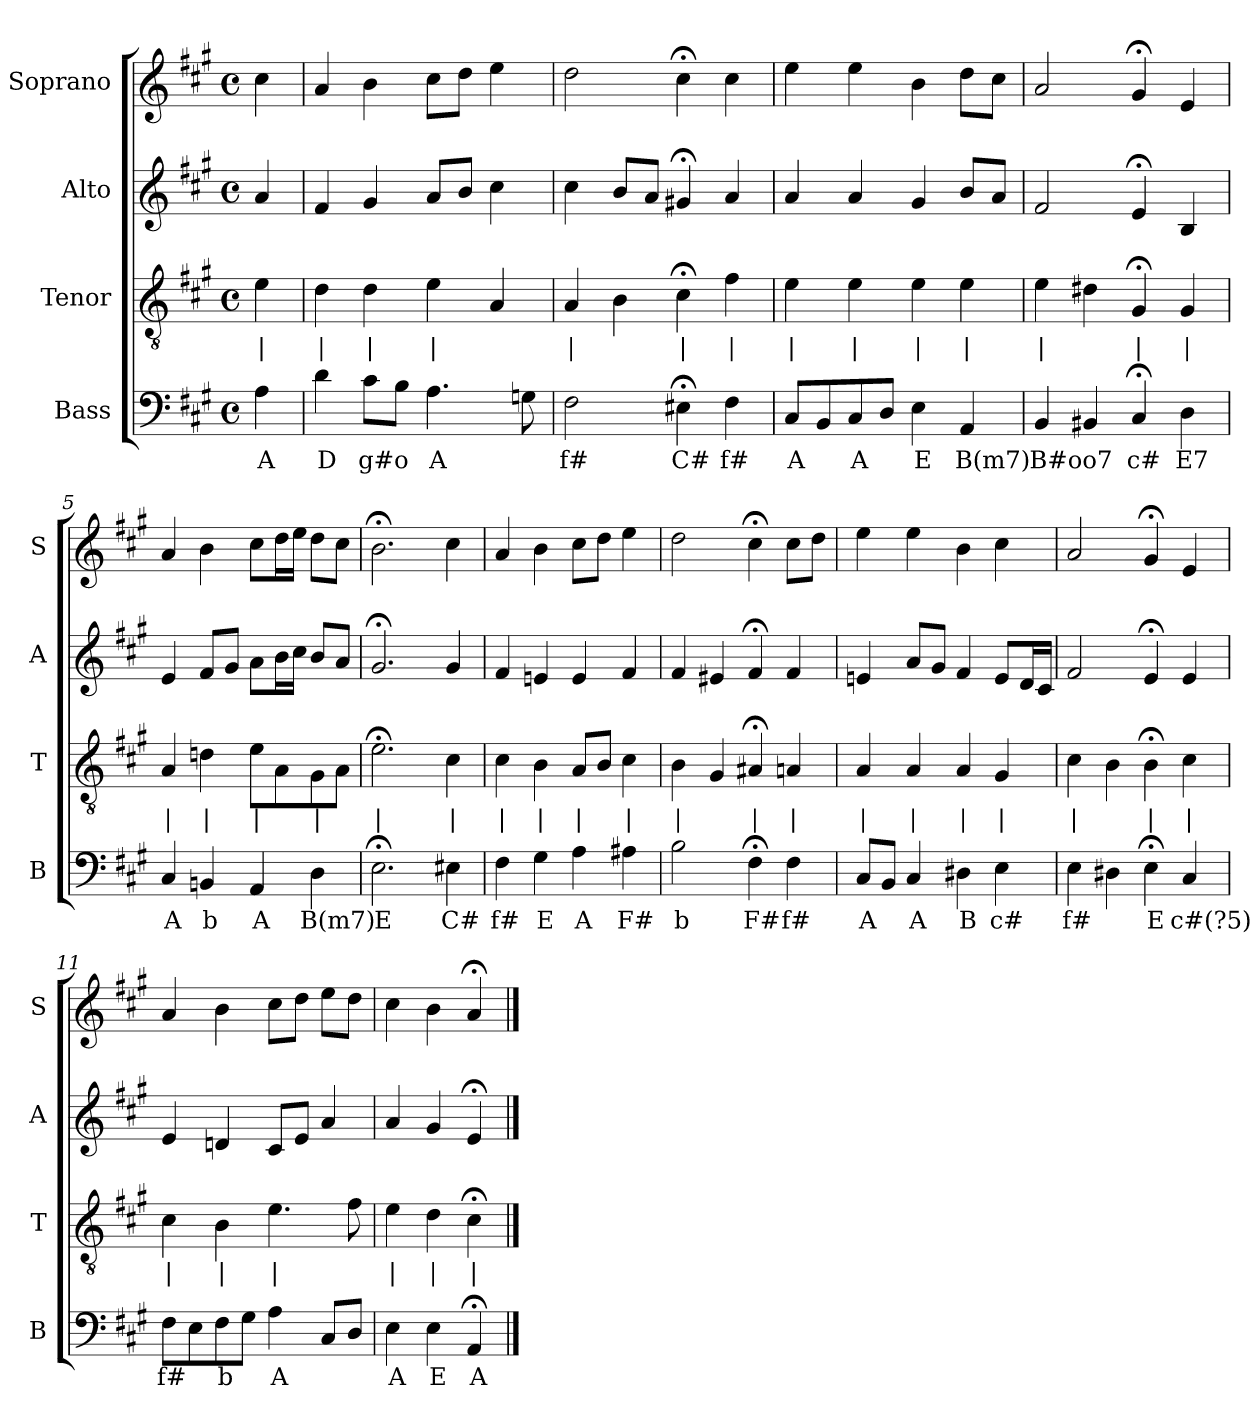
**kern	**text	**kern	**text	**kern	**kern
*part4	*part4	*part3	*part3	*part2	*part1
*staff4	*staff4	*staff3	*staff3	*staff2	*staff1
*I"Bass	*	*I"Tenor	*	*I"Alto	*I"Soprano
*I'B	*	*I'T	*	*I'A	*I'S
*clefF4	*	*clefGv2	*	*clefG2	*clefG2
*k[f#c#g#]	*	*k[f#c#g#]	*	*k[f#c#g#]	*k[f#c#g#]
*A:	*	*A:	*	*A:	*A:
*M4/4	*	*M4/4	*	*M4/4	*M4/4
*met(c)	*	*met(c)	*	*met(c)	*met(c)
*MM100	*	*MM100	*	*MM100	*MM100
=	=	=	=	=	=
4A	A	4e	|	4a	4cc#
=1	=1	=1	=1	=1	=1
4d	D	4d	|	4f#	4a
8c#L	g#o	4d	|	4g#	4b
8BJ	.	.	.	.	.
4.A	A	4e	|	8aL	8cc#L
.	.	.	.	8bJ	8ddJ
.	.	4A	.	4cc#	4ee
8Gn	.	.	.	.	.
=2	=2	=2	=2	=2	=2
2F#	f#	4A	|	4cc#	2dd
.	.	4B	.	8bL	.
.	.	.	.	8aJ	.
4E#X;<	C#	4c#;<	|	4g#X;<	4cc#;<
4F#	f#	4f#	|	4a	4cc#
=3	=3	=3	=3	=3	=3
8C#L	A	4e	|	4a	4ee
8BB	.	.	.	.	.
8C#	A	4e	|	4a	4ee
8DJ	.	.	.	.	.
4E	E	4e	|	4g#	4b
4AA	B(m7)	4e	|	8bL	8ddL
.	.	.	.	8aJ	8cc#J
=4	=4	=4	=4	=4	=4
4BB	B#oo7	4e	|	2f#	2a
4BB#X	.	4d#X	.	.	.
4C#;<	c#	4G#;<	|	4e;<	4g#;<
4D	E7	4G#	|	4B	4e
=5	=5	=5	=5	=5	=5
4C#	A	4A	|	4e	4a
4BBn	b	4dn	|	8f#L	4b
.	.	.	.	8g#J	.
4AA	A	8eL	|	8aL	8cc#L
.	.	8A	.	16bL	16ddL
.	.	.	.	16cc#JJ	16eeJJ
4D	B(m7)	8G#	|	8bL	8ddL
.	.	8AJ	.	8aJ	8cc#J
=6	=6	=6	=6	=6	=6
2.E;<	E	2.e;<	|	2.g#;<	2.b;<
4E#X	C#	4c#	|	4g#	4cc#
=7	=7	=7	=7	=7	=7
4F#	f#	4c#	|	4f#	4a
4G#	E	4B	|	4en	4b
4A	A	8AL	|	4e	8cc#L
.	.	8BJ	.	.	8ddJ
4A#X	F#	4c#	|	4f#	4ee
=8	=8	=8	=8	=8	=8
2B	b	4B	|	4f#	2dd
.	.	4G#	.	4e#X	.
4F#;<	F#	4A#X;<	|	4f#;<	4cc#;<
4F#	f#	4An	|	4f#	8cc#L
.	.	.	.	.	8ddJ
=9	=9	=9	=9	=9	=9
8C#L	A	4A	|	4en	4ee
8BBJ	.	.	.	.	.
4C#	A	4A	|	8aL	4ee
.	.	.	.	8g#J	.
4D#X	B	4A	|	4f#	4b
4E	c#	4G#	|	8eL	4cc#
.	.	.	.	16dL	.
.	.	.	.	16c#JJ	.
=10	=10	=10	=10	=10	=10
4E	f#	4c#	|	2f#	2a
4D#X	.	4B	.	.	.
4E;<	E	4B;<	|	4e;<	4g#;<
4C#	c#(?5)	4c#	|	4e	4e
=11	=11	=11	=11	=11	=11
8F#L	f#	4c#	|	4e	4a
8E	.	.	.	.	.
8F#	b	4B	|	4dn	4b
8G#J	.	.	.	.	.
4A	A	4.e	|	8c#L	8cc#L
.	.	.	.	8eJ	8ddJ
8C#L	.	.	.	4a	8eeL
8DJ	.	8f#	.	.	8ddJ
=12	=12	=12	=12	=12	=12
4E	A	4e	|	4a	4cc#
4E	E	4d	|	4g#	4b
4AA;<	A	4c#;<	|	4e;<	4a;<
==	==	==	==	==	==
*-	*-	*-	*-	*-	*-
